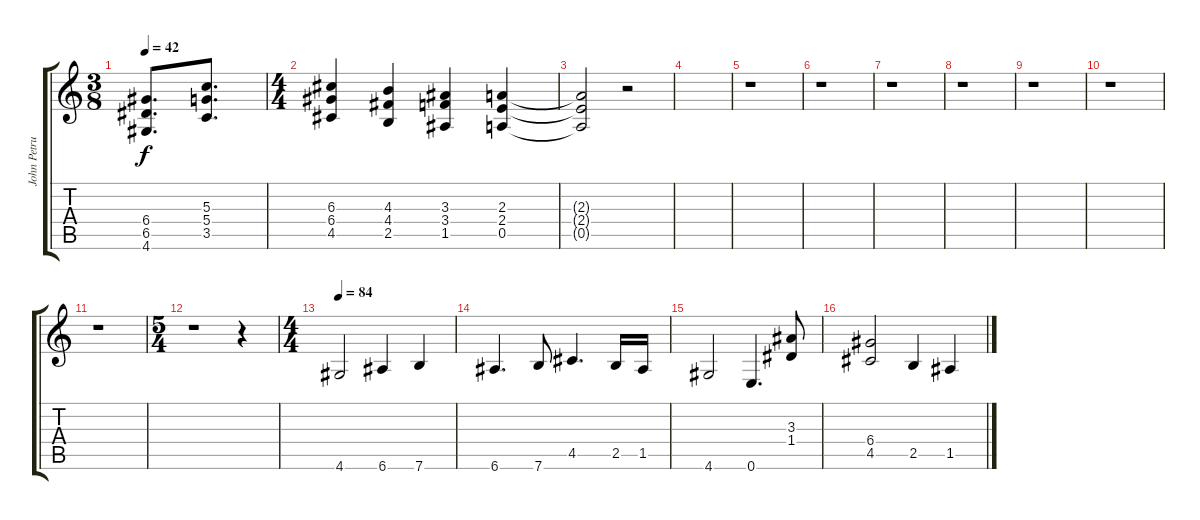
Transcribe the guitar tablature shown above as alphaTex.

\track ("John Petrucci" "John Petru") {instrument acousticguitarsteel}
\staff {score tabs}
\tuning (E4 B3 G3 D3 A2 E2) {hide}
\ts (3 8)
\tempo 42
\clef g2
\ks c
(6.4 6.5 4.6).8{d dy f} (5.3 5.4 3.5).8{d} |
\ts (4 4)
(6.3 6.4 4.5).4 (4.3 4.4 2.5).4 (3.3 3.4 1.5).4 (2.3 2.4 0.5).4 |
(2.3{t} 2.4{t} 0.5{t}).2 r.2 |
|
r.1 |
r.1 |
r.1 |
r.1 |
r.1 |
r.1 |
r.1 |
\ts (5 4)
r.1 r.4 |
\ts (4 4)
\tempo 84
4.6.2{volume 16} 6.6.4 7.6.4 |
6.6.4{d} 7.6.8 4.5.4{d} 2.5.16 1.5.16 |
4.6.2 0.6.4{d} (3.3 1.4).8 |
(6.4 4.5).2 2.5.4 1.5.4
